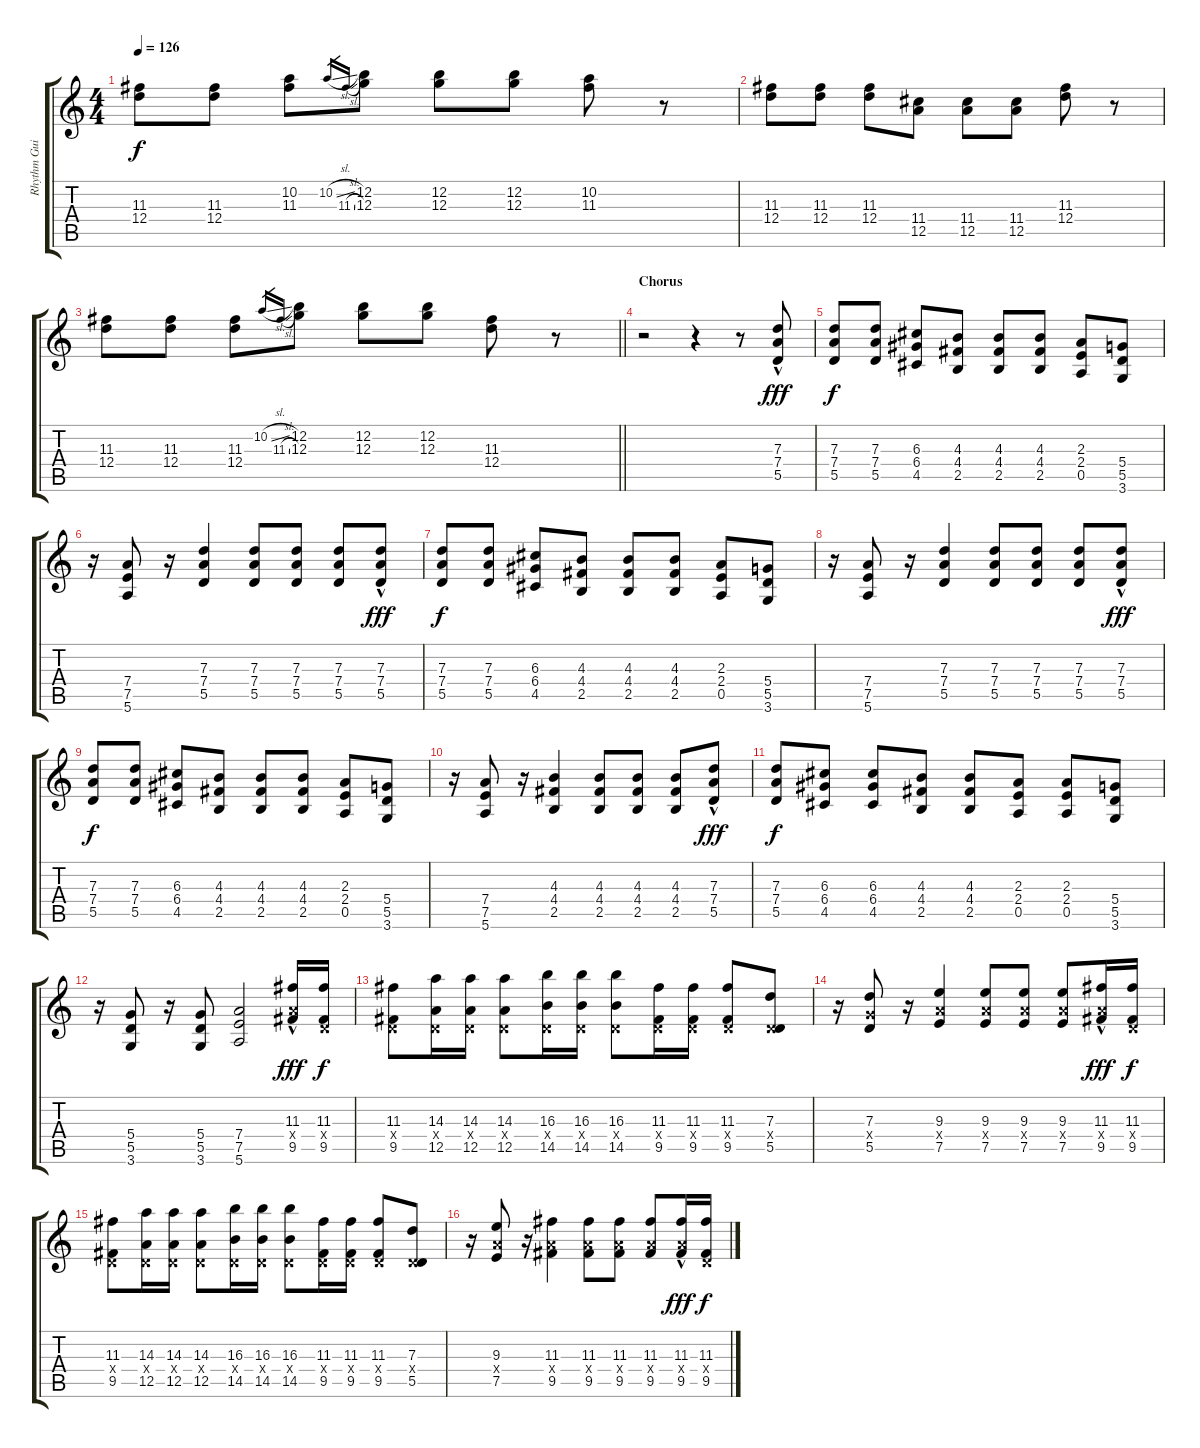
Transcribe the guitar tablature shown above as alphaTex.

\track ("Rhythm Guitar" "Rhythm Gui") {instrument electricguitarclean}
\staff {score tabs}
\tuning (E4 B3 G3 D3 A2 E2) {hide}
\ts (4 4)
\tempo 126
\clef g2
\ks c
(11.3 12.4).8{dy f} (11.3 12.4).8 (10.2 11.3).8 10.2{sl}.16{gr} 11.3{sl}.16{gr} (12.2 12.3).8 (12.2 12.3).8 (12.2 12.3).8 (10.2 11.3).8 r.8 |
(11.3 12.4).8 (11.3 12.4).8 (11.3 12.4).8 (11.4 12.5).8 (11.4 12.5).8 (11.4 12.5).8 (11.3 12.4).8 r.8 |
\barLineRight lightlight
(11.3 12.4).8 (11.3 12.4).8 (11.3 12.4).8 10.2{sl}.16{gr} 11.3{sl}.16{gr} (12.2 12.3).8 (12.2 12.3).8 (12.2 12.3).8 (11.3 12.4).8 r.8 |
\section ("" "Chorus")
r.2 r.4 r.8 (7.3 7.4 5.5{hac}).8{dy fff instrument overdrivenguitar} |
(7.3 7.4 5.5).8{dy f} (7.3 7.4 5.5).8 (6.3 6.4 4.5).8 (4.3 4.4 2.5).8 (4.3 4.4 2.5).8 (4.3 4.4 2.5).8 (2.3 2.4 0.5).8 (5.4 5.5 3.6).8 |
r.16 (7.4 7.5 5.6).8 r.16 (7.3 7.4 5.5).4 (7.3 7.4 5.5).8 (7.3 7.4 5.5).8 (7.3 7.4 5.5).8 (7.3{hac} 7.4 5.5).8{dy fff} |
(7.3 7.4 5.5).8{dy f} (7.3 7.4 5.5).8 (6.3 6.4 4.5).8 (4.3 4.4 2.5).8 (4.3 4.4 2.5).8 (4.3 4.4 2.5).8 (2.3 2.4 0.5).8 (5.4 5.5 3.6).8 |
r.16 (7.4 7.5 5.6).8 r.16 (7.3 7.4 5.5).4 (7.3 7.4 5.5).8 (7.3 7.4 5.5).8 (7.3 7.4 5.5).8 (7.3{hac} 7.4 5.5).8{dy fff} |
(7.3 7.4 5.5).8{dy f} (7.3 7.4 5.5).8 (6.3 6.4 4.5).8 (4.3 4.4 2.5).8 (4.3 4.4 2.5).8 (4.3 4.4 2.5).8 (2.3 2.4 0.5).8 (5.4 5.5 3.6).8 |
r.16 (7.4 7.5 5.6).8 r.16 (4.3 4.4 2.5).4 (4.3 4.4 2.5).8 (4.3 4.4 2.5).8 (4.3 4.4 2.5).8 (7.3{hac} 7.4 5.5).8{dy fff} |
(7.3 7.4 5.5).8{dy f} (6.3 6.4 4.5).8 (6.3 6.4 4.5).8 (4.3 4.4 2.5).8 (4.3 4.4 2.5).8 (2.3 2.4 0.5).8 (2.3 2.4 0.5).8 (5.4 5.5 3.6).8 |
r.16 (5.4 5.5 3.6).8 r.16 (5.4 5.5 3.6).8 (7.4 7.5 5.6).2 (11.3 7.4{hac x} 9.5).16{dy fff volume 15} (11.3 0.4{x} 9.5).16{dy f} |
(11.3 0.4{x} 9.5).8 (14.3 0.4{x} 12.5).16 (14.3 0.4{x} 12.5).16 (14.3 0.4{x} 12.5).8 (16.3 0.4{x} 14.5).16 (16.3 0.4{x} 14.5).16 (16.3 0.4{x} 14.5).8 (11.3 0.4{x} 9.5).16 (11.3 0.4{x} 9.5).16 (11.3 0.4{x} 9.5).8 (7.3 0.4{x} 5.5).8 |
r.16 (7.3 5.4{x} 5.5).8 r.16 (9.3 7.4{x} 7.5).4 (9.3 7.4{x} 7.5).8 (9.3 7.4{x} 7.5).8 (9.3 7.4{x} 7.5).8 (11.3 7.4{hac x} 9.5).16{dy fff} (11.3 0.4{x} 9.5).16{dy f} |
(11.3 0.4{x} 9.5).8 (14.3 0.4{x} 12.5).16 (14.3 0.4{x} 12.5).16 (14.3 0.4{x} 12.5).8 (16.3 0.4{x} 14.5).16 (16.3 0.4{x} 14.5).16 (16.3 0.4{x} 14.5).8 (11.3 0.4{x} 9.5).16 (11.3 0.4{x} 9.5).16 (11.3 0.4{x} 9.5).8 (7.3 0.4{x} 5.5).8 |
r.16 (9.3 7.4{x} 7.5).8 r.16 (11.3 7.4{x} 9.5).4 (11.3 7.4{x} 9.5).8 (11.3 7.4{x} 9.5).8 (11.3 7.4{x} 9.5).8 (11.3 7.4{hac x} 9.5).16{dy fff} (11.3 0.4{x} 9.5).16{dy f}
